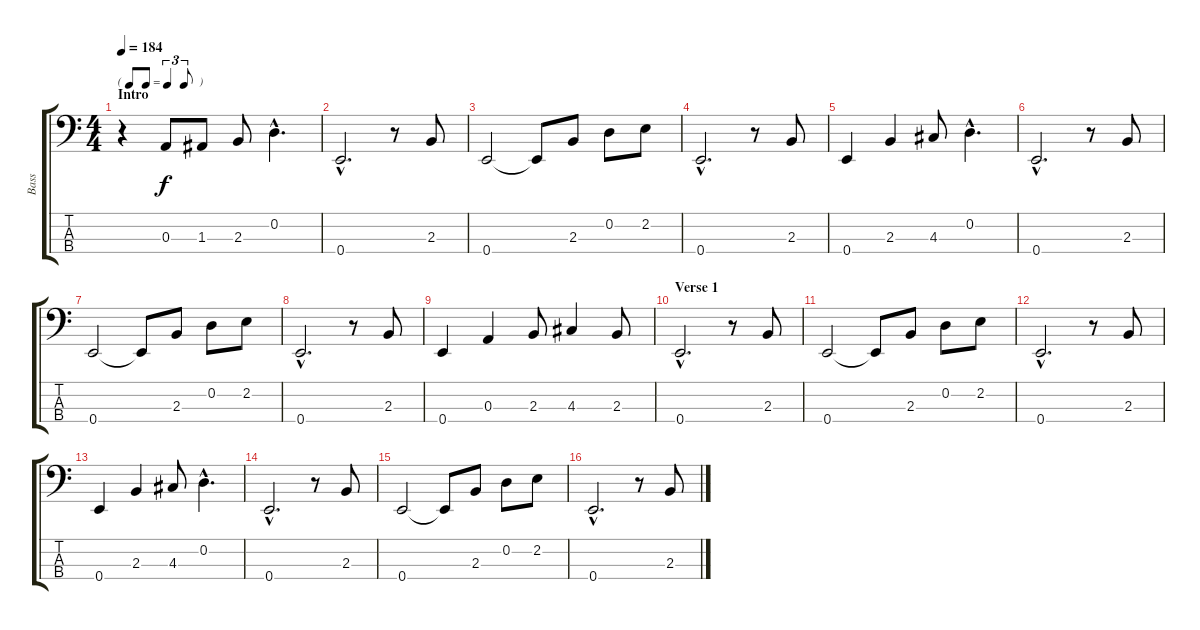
\track ("Bass" "Bass") {instrument electricbasspick}
\staff {score tabs}
\tuning (G2 D2 A1 E1) {hide}
\ts (4 4)
\tf triplet8th
\section ("" "Intro")
\tempo 184
\clef f4
\ks c
r.4{dy f instrument electricbasspick} 0.3.8 1.3.8 2.3.8 0.2{hac}.4{d} |
0.4{hac}.2{d} r.8 2.3.8 |
0.4.2 0.4{t}.8 2.3.8 0.2.8 2.2.8 |
0.4{hac}.2{d} r.8 2.3.8 |
0.4.4 2.3.4 4.3.8 0.2{hac}.4{d} |
0.4{hac}.2{d} r.8 2.3.8 |
0.4.2 0.4{t}.8 2.3.8 0.2.8 2.2.8 |
0.4{hac}.2{d} r.8 2.3.8 |
0.4.4 0.3.4 2.3.8 4.3.4 2.3.8 |
\section ("" "Verse 1")
0.4{hac}.2{d} r.8 2.3.8 |
0.4.2 0.4{t}.8 2.3.8 0.2.8 2.2.8 |
0.4{hac}.2{d} r.8 2.3.8 |
0.4.4 2.3.4 4.3.8 0.2{hac}.4{d} |
0.4{hac}.2{d} r.8 2.3.8 |
0.4.2 0.4{t}.8 2.3.8 0.2.8 2.2.8 |
0.4{hac}.2{d} r.8 2.3.8
